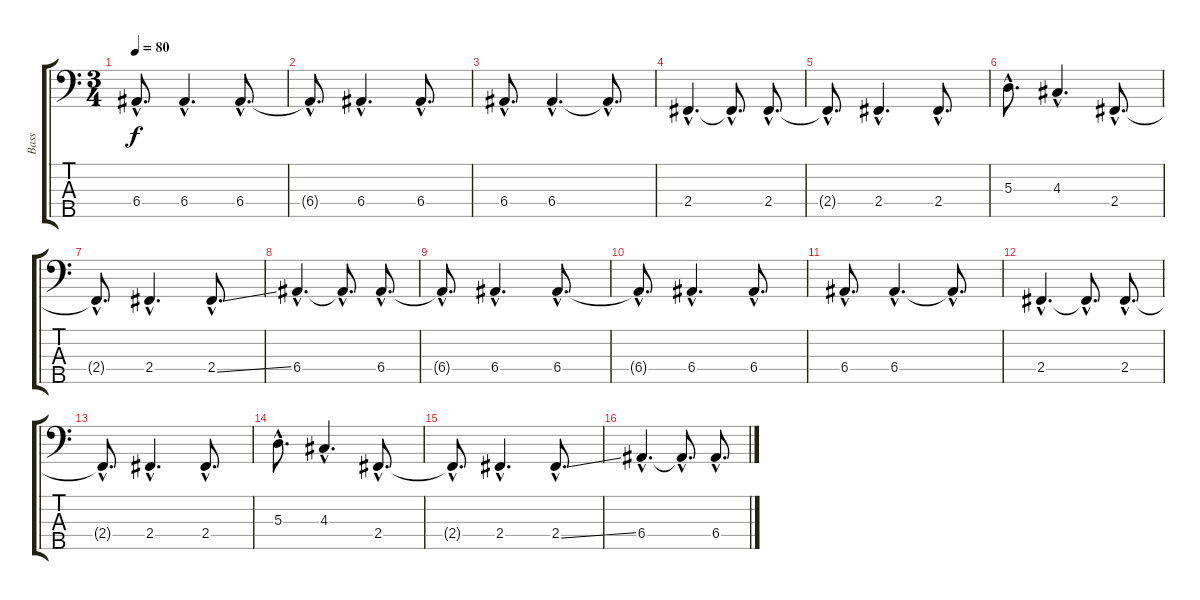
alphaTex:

\track ("Bass" "Bass") {instrument electricbassfinger}
\staff {score tabs}
\tuning (G2 D2 A1 E1 B0) {hide}
\ts (3 4)
\tempo 80
\clef f4
\ks c
6.4{hac t}.8{d dy f} 6.4{hac}.4{d} 6.4{hac}.8{d} |
6.4{hac t}.8{d} 6.4{hac}.4{d} 6.4{hac}.8{d} |
6.4{hac}.8{d} 6.4{hac}.4{d} 6.4{hac t}.8{d} |
2.4{hac}.4{d} 2.4{hac t}.8{d} 2.4{hac}.8{d} |
2.4{hac t}.8{d} 2.4{hac}.4{d} 2.4{hac}.8{d} |
5.3{hac}.8{d} 4.3{hac}.4{d} 2.4{hac}.8{d} |
2.4{hac t}.8{d} 2.4{hac}.4{d} 2.4{ss hac}.8{d} |
6.4{hac}.4{d} 6.4{hac t}.8{d} 6.4{hac}.8{d} |
6.4{hac t}.8{d} 6.4{hac}.4{d} 6.4{hac}.8{d} |
6.4{hac t}.8{d} 6.4{hac}.4{d} 6.4{hac}.8{d} |
6.4{hac}.8{d} 6.4{hac}.4{d} 6.4{hac t}.8{d} |
2.4{hac}.4{d} 2.4{hac t}.8{d} 2.4{hac}.8{d} |
2.4{hac t}.8{d} 2.4{hac}.4{d} 2.4{hac}.8{d} |
5.3{hac}.8{d} 4.3{hac}.4{d} 2.4{hac}.8{d} |
2.4{hac t}.8{d} 2.4{hac}.4{d} 2.4{ss hac}.8{d} |
6.4{hac}.4{d} 6.4{hac t}.8{d} 6.4{hac}.8{d}
